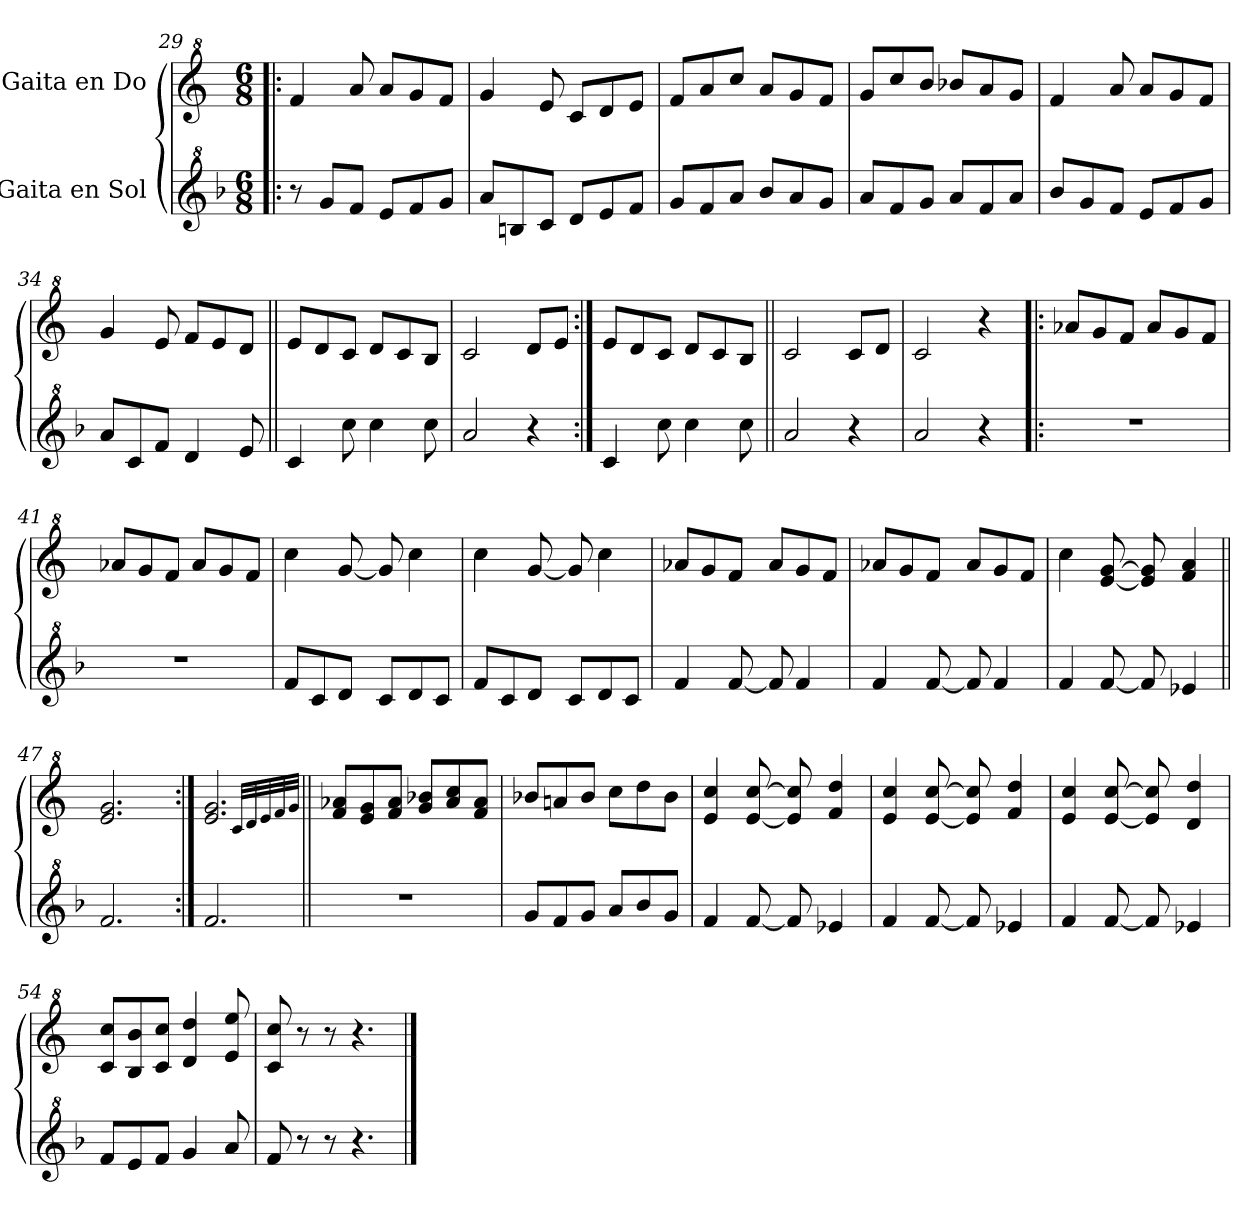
**kern	**kern
*part2	*part1
*staff2	*staff1
*I"Gaita en Sol	*I"Gaita en Do
*clefG^2	*clefG^2
*ITrd3c5	*
*k[]	*k[]
*M6/8	*M6/8
=29!|:	=29!|:
8r	4ff/
8dd/L	.
8cc/J	8aa/
8b/L	8aa/L
8cc/	8gg/
8dd/J	8ff/J
=30	=30
8ee/L	4gg/
8f#X/	.
8g/J	8ee/
8a/L	8cc/L
8b/	8dd/
8cc/J	8ee/J
=31	=31
8dd/L	8ff/L
8cc/	8aa/
8ee/J	8ccc/J
8ff/L	8aa/L
8ee/	8gg/
8dd/J	8ff/J
=32	=32
8ee/L	8gg/L
8cc/	8ccc/
8dd/J	8bb/J
8ee/L	8bb-X/L
8cc/	8aa/
8ee/J	8gg/J
=33	=33
8ff/L	4ff/
8dd/	.
8cc/J	8aa/
8b/L	8aa/L
8cc/	8gg/
8dd/J	8ff/J
!!LO:LB:g=z
=34	=34
8ee/L	4gg/
8g/	.
8cc/J	8ee/
4a/	8ff/L
.	8ee/
8b/	8dd/J
=35||	=35||
4g/	8ee/L
.	8dd/
8gg\	8cc/J
4gg\	8dd/L
.	8cc/
8gg\	8b/J
=36	=36
2ee/	2cc/
4r	8dd/L
.	8ee/J
=37:|!	=37:|!
4g/	8ee/L
.	8dd/
8gg\	8cc/J
4gg\	8dd/L
.	8cc/
8gg\	8b/J
=38||	=38||
2ee/	2cc/
4r	8cc/L
.	8dd/J
=39	=39
2ee/	2cc/
4r	4r
=40!|:	=40!|:
2.r	8aa-X/L
.	8gg/
.	8ff/J
.	8aa-/L
.	8gg/
.	8ff/J
!!LO:PB:g=z
=41	=41
2.r	8aa-X/L
.	8gg/
.	8ff/J
.	8aa-/L
.	8gg/
.	8ff/J
=42	=42
8cc/L	4ccc\
8g/	.
8a/J	[8gg/
8g/L	8gg/]
8a/	4ccc\
8g/J	.
=43	=43
8cc/L	4ccc\
8g/	.
8a/J	[8gg/
8g/L	8gg/]
8a/	4ccc\
8g/J	.
=44	=44
4cc/	8aa-X/L
.	8gg/
[8cc/	8ff/J
8cc/]	8aa-/L
4cc/	8gg/
.	8ff/J
=45	=45
4cc/	8aa-X/L
.	8gg/
[8cc/	8ff/J
8cc/]	8aa-/L
4cc/	8gg/
.	8ff/J
=46	=46
4cc/	4ccc\
[8cc/	[8ee/ [8gg/
8cc/]	8ee/] 8gg/]
4b-X/	4ff/ 4aa/
=47||	=47||
2.cc/	2.ee/ 2.gg/
!!LO:LB:g=z
=48:|!	=48:|!
2.cc/	2.ee/ 2.gg/
.	32qcc/LLL
.	32qdd/
.	32qee/
.	32qff/
.	32qgg/JJJ
=49||	=49||
2.r	8ff/ 8aa-X/L
.	8ee/ 8gg/
.	8ff/ 8aa-/J
.	8gg/ 8bb-X/L
.	8aa-/ 8ccc/
.	8ff/ 8aa-i/J
=50	=50
8dd/L	8bb-X/L
8cc/	8aani/
8dd/J	8bb-/J
8ee/L	8ccc\L
8ff/	8ddd\
8dd/J	8bb-\J
=51	=51
4cc/	4ee/ 4ccc/
[8cc/	[8ee/ [8ccc/
8cc/]	8ee/] 8ccc/]
4b-X/	4ff/ 4ddd/
=52	=52
4cc/	4ee/ 4ccc/
[8cc/	[8ee/ [8ccc/
8cc/]	8ee/] 8ccc/]
4b-X/	4ff/ 4ddd/
=53	=53
4cc/	4ee/ 4ccc/
[8cc/	[8ee/ [8ccc/
8cc/]	8ee/] 8ccc/]
4b-X/	4dd/ 4ddd/
!!LO:LB:g=z
=54	=54
8cc/L	8cc/ 8ccc/L
8b/	8b/ 8bb/
8cc/J	8cc/ 8ccc/J
4dd/	4dd/ 4ddd/
8ee/	8ee/ 8eee/
=55	=55
8cc/	8cc/ 8ccc/
8r	8r
8r	8r
4.r	4.r
==	==
*-	*-
